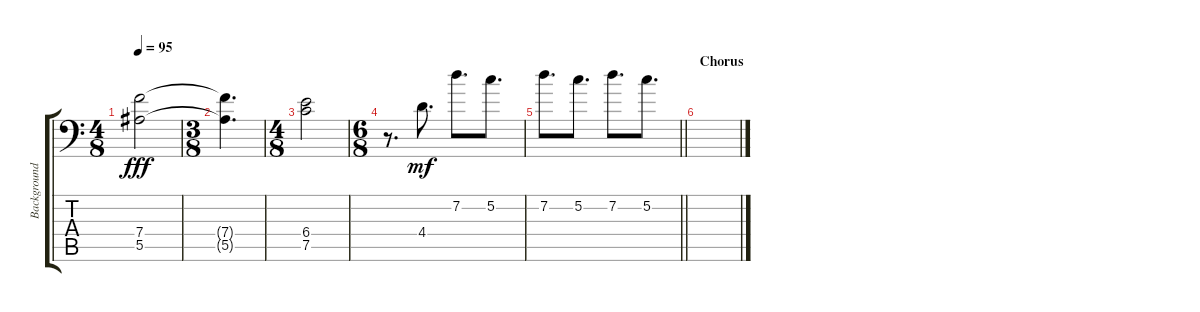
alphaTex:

\track ("Background vocal" "Background") {instrument electricbassfinger}
\staff {score tabs}
\tuning (C4 G3 Eb3 Bb2 F2 Bb1) {hide}
\ts (4 8)
\tempo 95
\clef f4
\ks c
(7.4 5.5).2{dy fff} |
\ts (3 8)
(7.4{t} 5.5{t}).4{d} |
\ts (4 8)
(6.4 7.5).2 |
\ts (6 8)
r.8{d} 4.4.8{d dy mf} 7.2.8{d} 5.2.8{d} |
\barLineRight lightlight
7.2.8{d} 5.2.8{d} 7.2.8{d} 5.2.8{d} |
\section ("" "Chorus")
